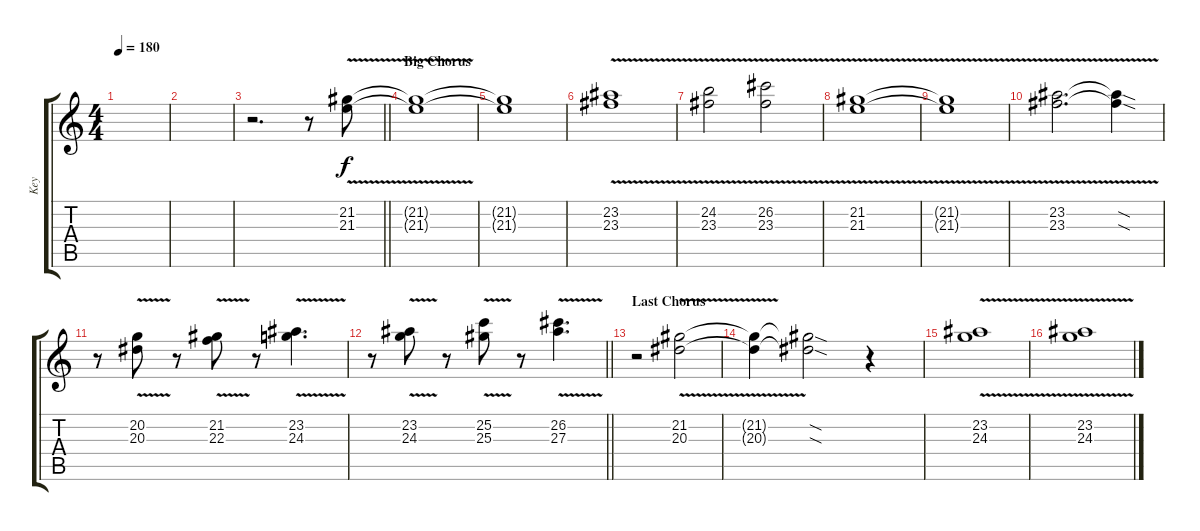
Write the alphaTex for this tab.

\track ("Key" "Key") {instrument drawbarorgan}
\staff {score tabs}
\tuning (E4 B3 G3 D3 A2 E2) {hide}
\ts (4 4)
\tempo 180
\clef g2
\ks c
|
|
\barLineRight lightlight
r.2{d} r.8 (21.2{v} 21.3{v}).8 |
\section ("" "Big Chorus")
(21.2{t} 21.3{t}).1 |
(21.2{t} 21.3{t}).1 |
(23.2{v} 23.3{v}).1 |
(24.2{v} 23.3{v}).2 (26.2{v} 23.3{v}).2 |
(21.2{v} 21.3{v}).1 |
(21.2{t} 21.3{t}).1 |
(23.2{v} 23.3{v}).2{d} (23.2{sod t} 23.3{sod t}).4 |
r.8 (20.2{v} 20.3{v}).8 r.8 (21.2{v} 22.3{v}).8 r.8 (23.2{v} 24.3{v}).4{d} |
\barLineRight lightlight
r.8 (23.2{v} 24.3{v}).8 r.8 (25.2{v} 25.3{v}).8 r.8 (26.2{v} 27.3{v}).4{d} |
\section ("" "Last Chorus")
r.2 (21.2{v} 20.3{v}).2 |
(21.2{t} 20.3{t}).4 (21.2{sod t} 20.3{sod t}).2 r.4 |
(23.2{v} 24.3{v}).1 |
(23.2 24.3{v}).1
